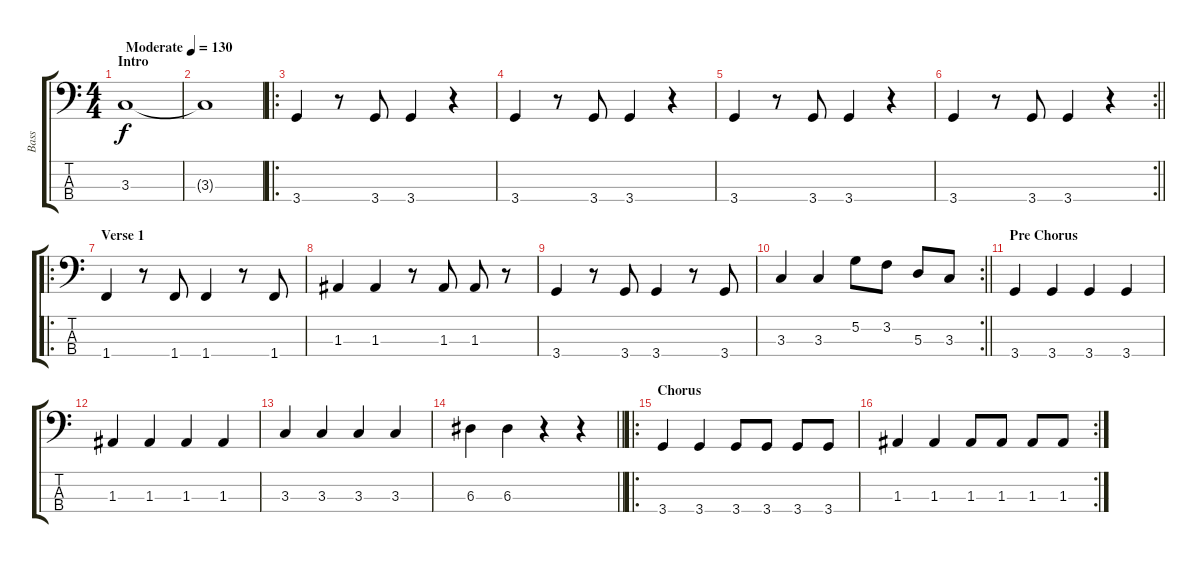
\track ("Bass" "Bass") {instrument electricbassfinger}
\staff {score tabs}
\tuning (G2 D2 A1 E1) {hide}
\ts (4 4)
\section ("" "Intro")
\tempo (130 "Moderate")
\clef f4
\ks c
3.3.1{dy f instrument electricbassfinger} |
3.3{t}.1 |
\ro
3.4.4 r.8 3.4.8 3.4.4 r.4 |
3.4.4 r.8 3.4.8 3.4.4 r.4 |
3.4.4 r.8 3.4.8 3.4.4 r.4 |
\rc 2
\barLineRight lightlight
3.4.4 r.8 3.4.8 3.4.4 r.4 |
\ro
\section ("" "Verse 1")
1.4.4 r.8 1.4.8 1.4.4 r.8 1.4.8 |
1.3.4 1.3.4 r.8 1.3.8 1.3.8 r.8 |
3.4.4 r.8 3.4.8 3.4.4 r.8 3.4.8 |
\rc 2
\barLineRight lightlight
3.3.4 3.3.4 5.2.8 3.2.8 5.3.8 3.3.8 |
\section ("" "Pre Chorus")
3.4.4 3.4.4 3.4.4 3.4.4 |
1.3.4 1.3.4 1.3.4 1.3.4 |
3.3.4 3.3.4 3.3.4 3.3.4 |
\barLineRight lightlight
6.3.4 6.3.4 r.4 r.4 |
\ro
\section ("" "Chorus")
3.4.4 3.4.4 3.4.8 3.4.8 3.4.8 3.4.8 |
\rc 2
1.3.4 1.3.4 1.3.8 1.3.8 1.3.8 1.3.8
